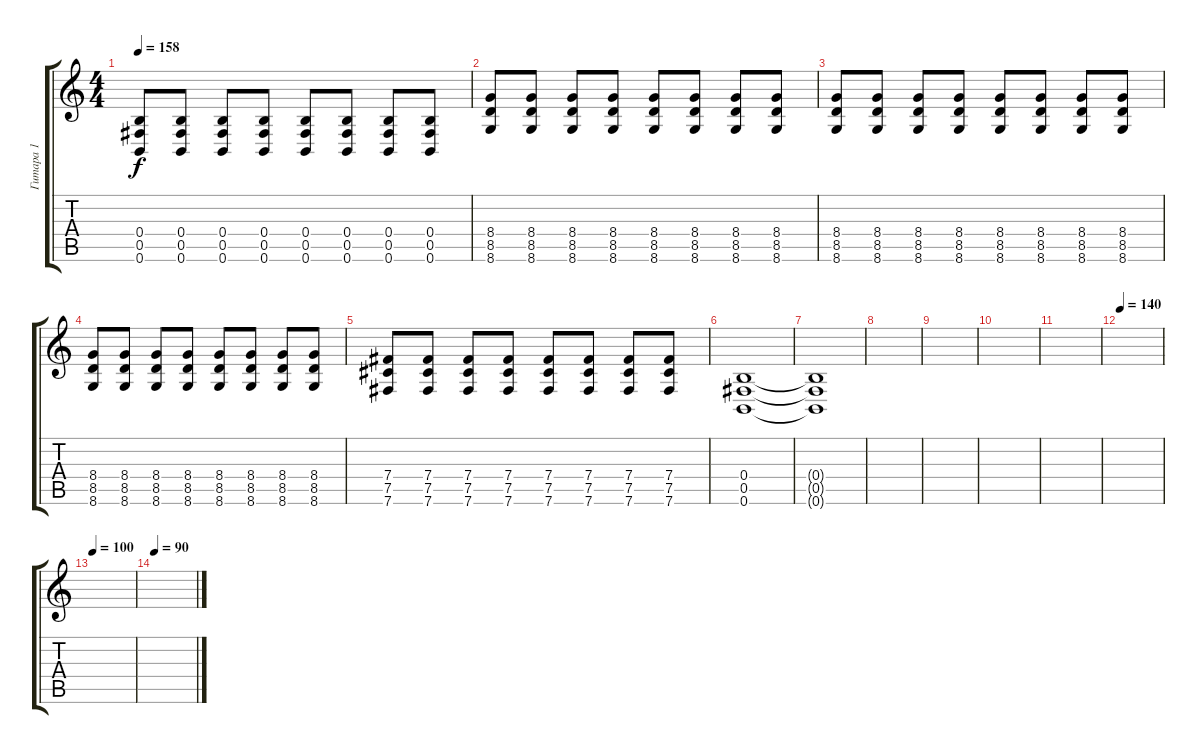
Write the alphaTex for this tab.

\track ("Гитара 1" "Гитара 1") {instrument distortionguitar}
\staff {score tabs}
\tuning (Db4 Ab3 E3 B2 Gb2 B1) {hide}
\ts (4 4)
\tempo 158
\clef g2
\ks c
(0.4 0.5 0.6).8{dy f} (0.4 0.5 0.6).8 (0.4 0.5 0.6).8 (0.4 0.5 0.6).8 (0.4 0.5 0.6).8 (0.4 0.5 0.6).8 (0.4 0.5 0.6).8 (0.4 0.5 0.6).8 |
(8.4 8.5 8.6).8 (8.4 8.5 8.6).8 (8.4 8.5 8.6).8 (8.4 8.5 8.6).8 (8.4 8.5 8.6).8 (8.4 8.5 8.6).8 (8.4 8.5 8.6).8 (8.4 8.5 8.6).8 |
(8.4 8.5 8.6).8 (8.4 8.5 8.6).8 (8.4 8.5 8.6).8 (8.4 8.5 8.6).8 (8.4 8.5 8.6).8 (8.4 8.5 8.6).8 (8.4 8.5 8.6).8 (8.4 8.5 8.6).8 |
(8.4 8.5 8.6).8 (8.4 8.5 8.6).8 (8.4 8.5 8.6).8 (8.4 8.5 8.6).8 (8.4 8.5 8.6).8 (8.4 8.5 8.6).8 (8.4 8.5 8.6).8 (8.4 8.5 8.6).8 |
(7.4 7.5 7.6).8 (7.4 7.5 7.6).8 (7.4 7.5 7.6).8 (7.4 7.5 7.6).8 (7.4 7.5 7.6).8 (7.4 7.5 7.6).8 (7.4 7.5 7.6).8 (7.4 7.5 7.6).8 |
(0.4 0.5 0.6).1 |
(0.4{t} 0.5{t} 0.6{t}).1 |
|
|
|
|
\tempo 140
|
\tempo 100
|
\tempo 90
